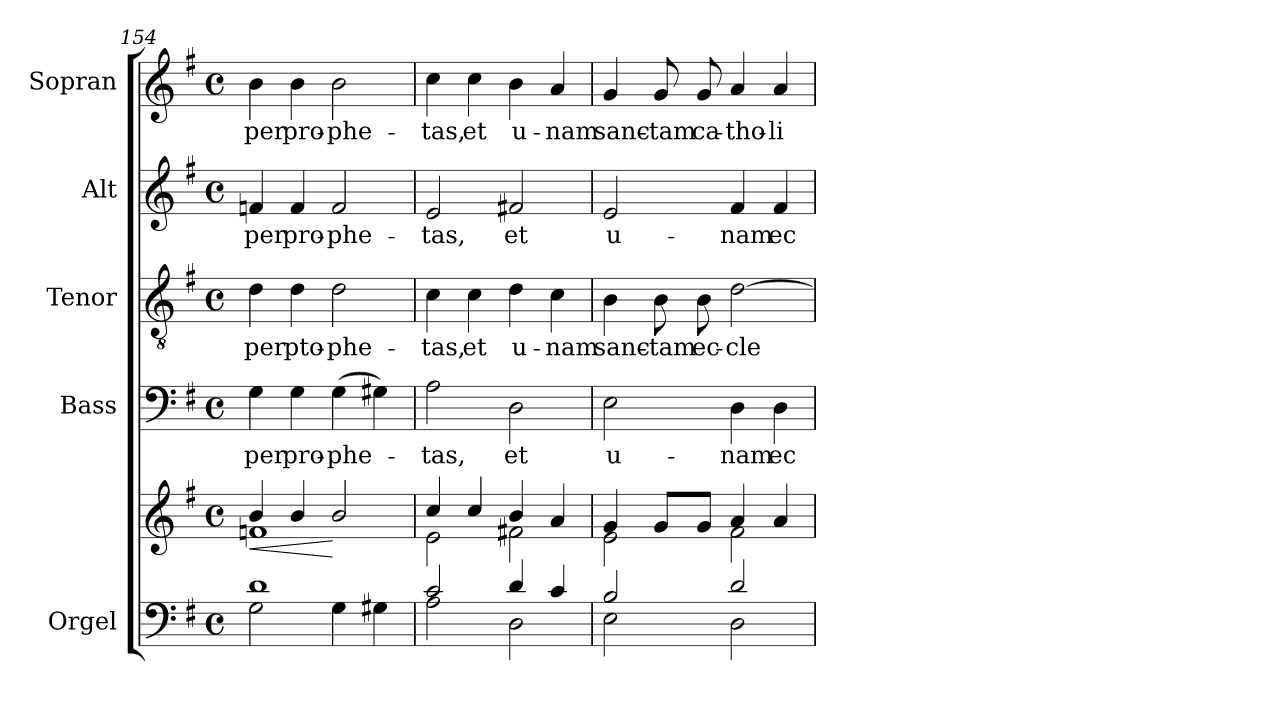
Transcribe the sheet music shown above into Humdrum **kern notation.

**kern	**kern	**dynam	**kern	**text	**kern	**text	**kern	**text	**kern	**text
*part5	*part5	*part5	*part4	*part4	*part3	*part3	*part2	*part2	*part1	*part1
*staff6	*staff5	*staff5/6	*staff4	*staff4	*staff3	*staff3	*staff2	*staff2	*staff1	*staff1
*I"Orgel	*	*	*I"Bass	*	*I"Tenor	*	*I"Alt	*	*I"Sopran	*
*I'Org.	*	*	*I'B.	*	*I'T.	*	*I'A.	*	*I'S.	*
*clefF4	*clefG2	*	*clefF4	*	*clefGv2	*	*clefG2	*	*clefG2	*
*k[f#]	*k[f#]	*	*k[f#]	*	*k[f#]	*	*k[f#]	*	*k[f#]	*
*G:	*G:	*	*G:	*	*G:	*	*G:	*	*G:	*
*M4/4	*M4/4	*	*M4/4	*	*M4/4	*	*M4/4	*	*M4/4	*
*met(c)	*met(c)	*	*met(c)	*	*met(c)	*	*met(c)	*	*met(c)	*
=154	=154	=154	=154	=154	=154	=154	=154	=154	=154	=154
*^	*	*	*	*	*	*	*	*	*	*
!	!	!	!LO:HP:b	!	!LO:LY:b	!	!LO:LY:b	!	!LO:LY:b	!	!LO:LY:b
*	*	*^	*	*	*	*	*	*	*	*	*
1d	2G\	4b/	1fn	<	4G\	per	4d\	per	4fn/	per	4b\	per
!	!	!	!	!	!	!LO:LY:b	!	!LO:LY:b	!	!LO:LY:b	!	!LO:LY:b
.	.	4b/	.	.	4G\	pro-	4d\	pto-	4f/	pro-	4b\	pro-
!	!	!	!	!	!	!LO:LY:b	!	!LO:LY:b	!	!LO:LY:b	!	!LO:LY:b
.	4G\	2b/	.	[	(>4G\	-phe-	2d\	-phe-	2f/	-phe-	2b\	-phe-
.	4G#X\	.	.	.	4G#X\)	.	.	.	.	.	.	.
=155	=155	=155	=155	=155	=155	=155	=155	=155	=155	=155	=155	=155
!	!	!	!	!	!	!LO:LY:b	!	!LO:LY:b	!	!LO:LY:b	!	!LO:LY:b
2c/	2A\	4cc/	2e\	.	2A\	-tas,	4c\	-tas,	2e/	-tas,	4cc\	-tas,
!	!	!	!	!	!	!	!	!LO:LY:b	!	!	!	!LO:LY:b
.	.	4cc/	.	.	.	.	4c\	et	.	.	4cc\	et
!	!	!	!	!	!	!LO:LY:b	!	!LO:LY:b	!	!LO:LY:b	!	!LO:LY:b
4d/	2D\	4b/	2f#X\	.	2D\	et	4d\	u-	2f#X/	et	4b\	u-
!	!	!	!	!	!	!	!	!LO:LY:b	!	!	!	!LO:LY:b
4c/	.	4a/	.	.	.	.	4c\	-nam	.	.	4a/	-nam
!!LO:LB:g=z
=156	=156	=156	=156	=156	=156	=156	=156	=156	=156	=156	=156	=156
!	!	!	!	!	!	!LO:LY:b	!	!LO:LY:b	!	!LO:LY:b	!	!LO:LY:b
2B/	2E\	4g/	2e\	.	2E\	u-	4B\	sanc-	2e/	u-	4g/	sanc-
!	!	!	!	!	!	!	!	!LO:LY:b	!	!	!	!LO:LY:b
.	.	8g/L	.	.	.	.	8B\	-tam	.	.	8g/	-tam
!	!	!	!	!	!	!	!	!LO:LY:b	!	!	!	!LO:LY:b
.	.	8g/J	.	.	.	.	8B\	ec-	.	.	8g/	ca-
!	!	!	!	!	!	!LO:LY:b	!	!LO:LY:b	!	!LO:LY:b	!	!LO:LY:b
2d/	2D\	4a/	2f#\	.	4D\	-nam	[2d\	-cle-	4f#/	-nam	4a/	-tho-
!	!	!	!	!	!	!LO:LY:b	!	!	!	!LO:LY:b	!	!LO:LY:b
.	.	4a/	.	.	4D\	ec-	.	.	4f#/	ec-	4a/	-li-
*v	*v	*	*	*	*	*	*	*	*	*	*	*
*	*v	*v	*	*	*	*	*	*	*	*	*
=	=	=	=	=	=	=	=	=	=	=
*-	*-	*-	*-	*-	*-	*-	*-	*-	*-	*-
